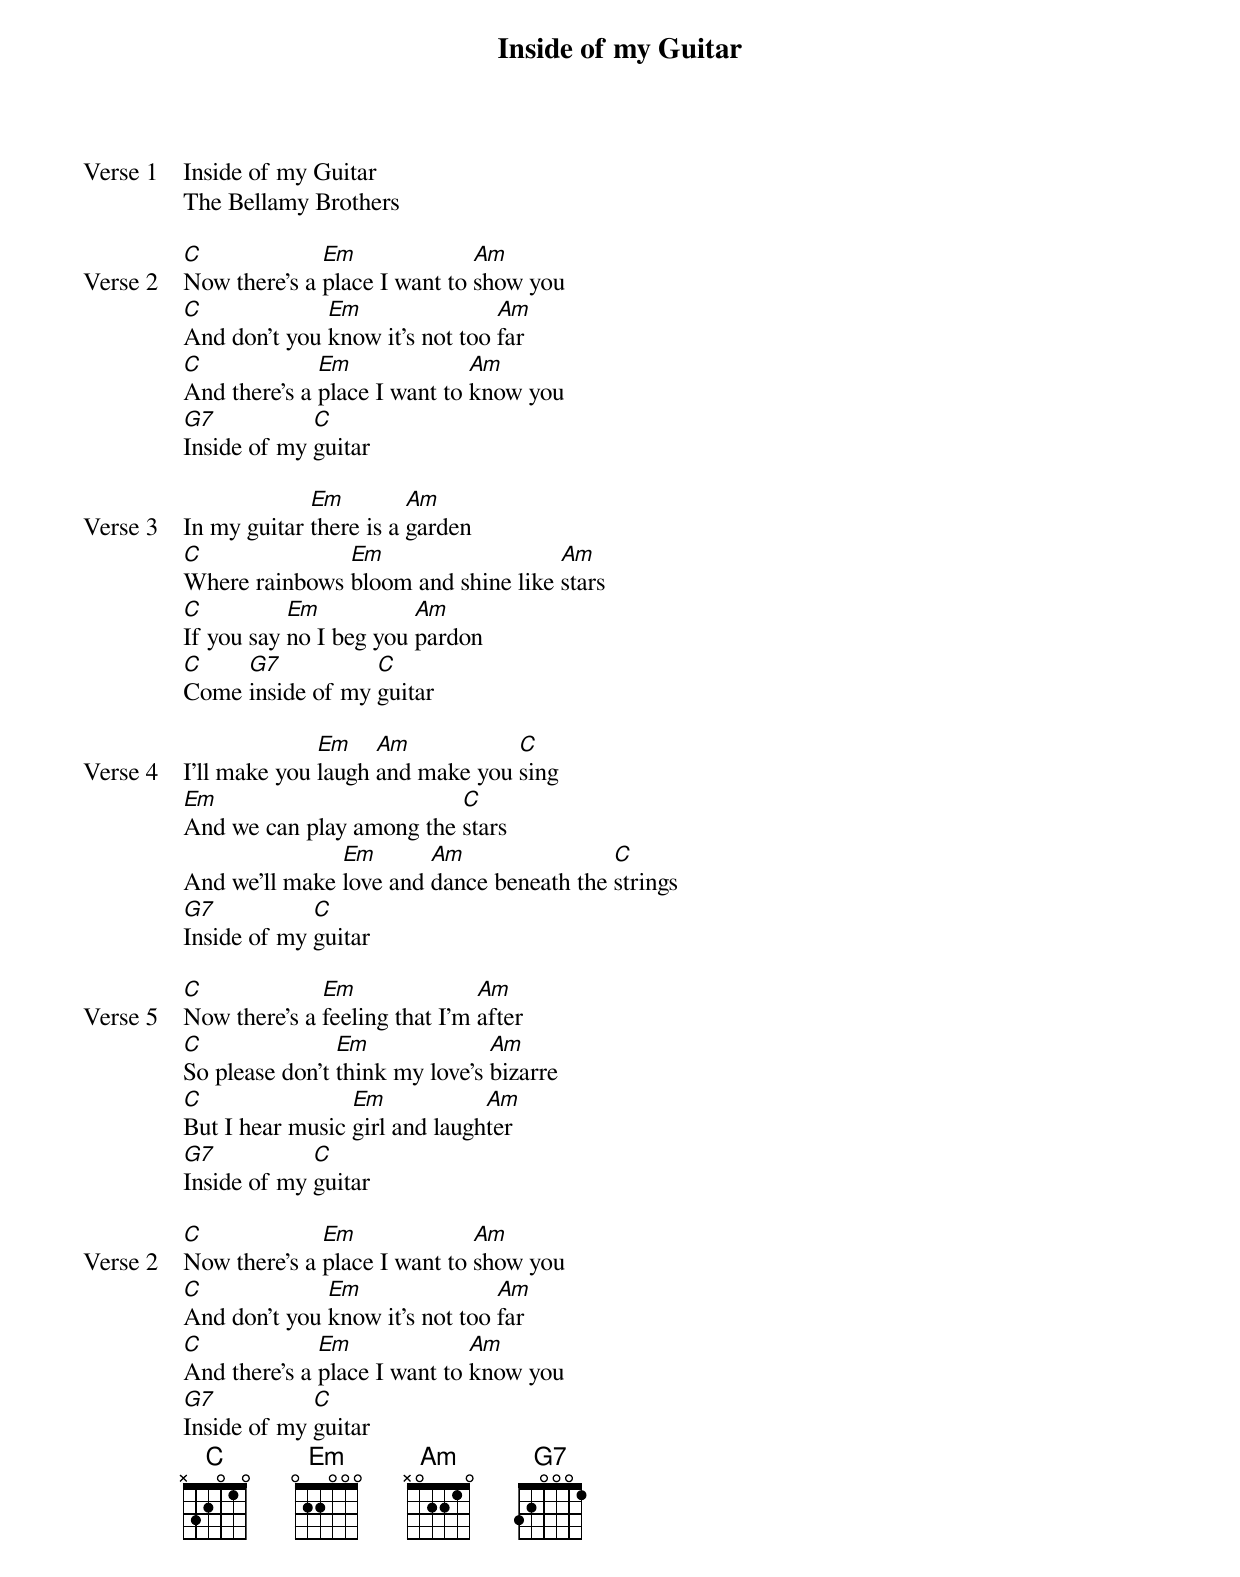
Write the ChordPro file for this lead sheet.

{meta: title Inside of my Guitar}
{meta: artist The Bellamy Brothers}
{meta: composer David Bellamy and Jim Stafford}

{start_of_verse: Verse 1}
Inside of my Guitar
The Bellamy Brothers
{end_of_verse}

{start_of_verse: Verse 2}
[C]Now there's a [Em]place I want to [Am]show you
[C]And don't you [Em]know it's not too [Am]far
[C]And there's a [Em]place I want to [Am]know you
[G7]Inside of my [C]guitar
{end_of_verse}

{start_of_verse: Verse 3}
In my guitar [Em]there is a [Am]garden
[C]Where rainbows [Em]bloom and shine like [Am]stars
[C]If you say [Em]no I beg you [Am]pardon
[C]Come [G7]inside of my [C]guitar
{end_of_verse}

{start_of_verse: Verse 4}
I'll make you [Em]laugh [Am]and make you [C]sing
[Em]And we can play among the [C]stars
And we'll make [Em]love and [Am]dance beneath the [C]strings
[G7]Inside of my [C]guitar
{end_of_verse}

{start_of_verse: Verse 5}
[C]Now there's a [Em]feeling that I'm [Am]after
[C]So please don't [Em]think my love's [Am]bizarre
[C]But I hear music [Em]girl and laugh[Am]ter
[G7]Inside of my [C]guitar
{end_of_verse}

{start_of_verse: Verse 2}
[C]Now there's a [Em]place I want to [Am]show you
[C]And don't you [Em]know it's not too [Am]far
[C]And there's a [Em]place I want to [Am]know you
[G7]Inside of my [C]guitar
{end_of_verse}
